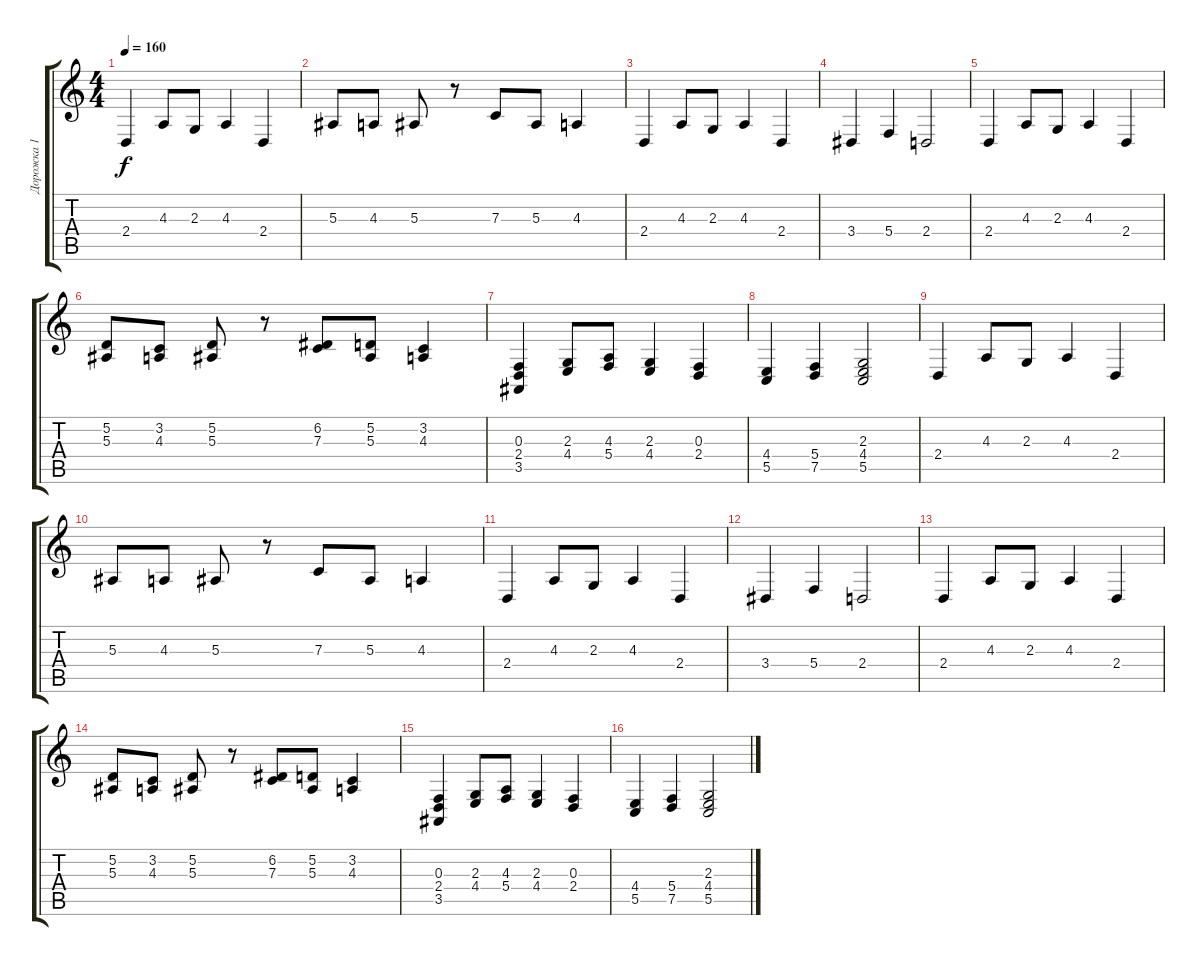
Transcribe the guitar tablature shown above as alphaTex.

\track ("Дорожка 1" "Дорожка 1") {instrument churchorgan}
\staff {score tabs}
\tuning (D4 A3 F3 C3 G2 D2) {hide}
\ts (4 4)
\tempo 160
\clef g2
\ks c
2.4.4{dy f instrument churchorgan} 4.3.8 2.3.8 4.3.4 2.4.4 |
5.3.8 4.3.8 5.3.8 r.8 7.3.8 5.3.8 4.3.4 |
2.4.4 4.3.8 2.3.8 4.3.4 2.4.4 |
3.4.4 5.4.4 2.4.2 |
2.4.4 4.3.8 2.3.8 4.3.4 2.4.4 |
(5.2 5.3).8 (3.2 4.3).8 (5.2 5.3).8 r.8 (6.2 7.3).8 (5.2 5.3).8 (3.2 4.3).4 |
(0.3 2.4 3.5).4 (2.3 4.4).8 (4.3 5.4).8 (2.3 4.4).4 (0.3 2.4).4 |
(4.4 5.5).4 (5.4 7.5).4 (2.3 4.4 5.5).2 |
2.4.4 4.3.8 2.3.8 4.3.4 2.4.4 |
5.3.8 4.3.8 5.3.8 r.8 7.3.8 5.3.8 4.3.4 |
2.4.4 4.3.8 2.3.8 4.3.4 2.4.4 |
3.4.4 5.4.4 2.4.2 |
2.4.4 4.3.8 2.3.8 4.3.4 2.4.4 |
(5.2 5.3).8 (3.2 4.3).8 (5.2 5.3).8 r.8 (6.2 7.3).8 (5.2 5.3).8 (3.2 4.3).4 |
(0.3 2.4 3.5).4 (2.3 4.4).8 (4.3 5.4).8 (2.3 4.4).4 (0.3 2.4).4 |
(4.4 5.5).4 (5.4 7.5).4 (2.3 4.4 5.5).2
